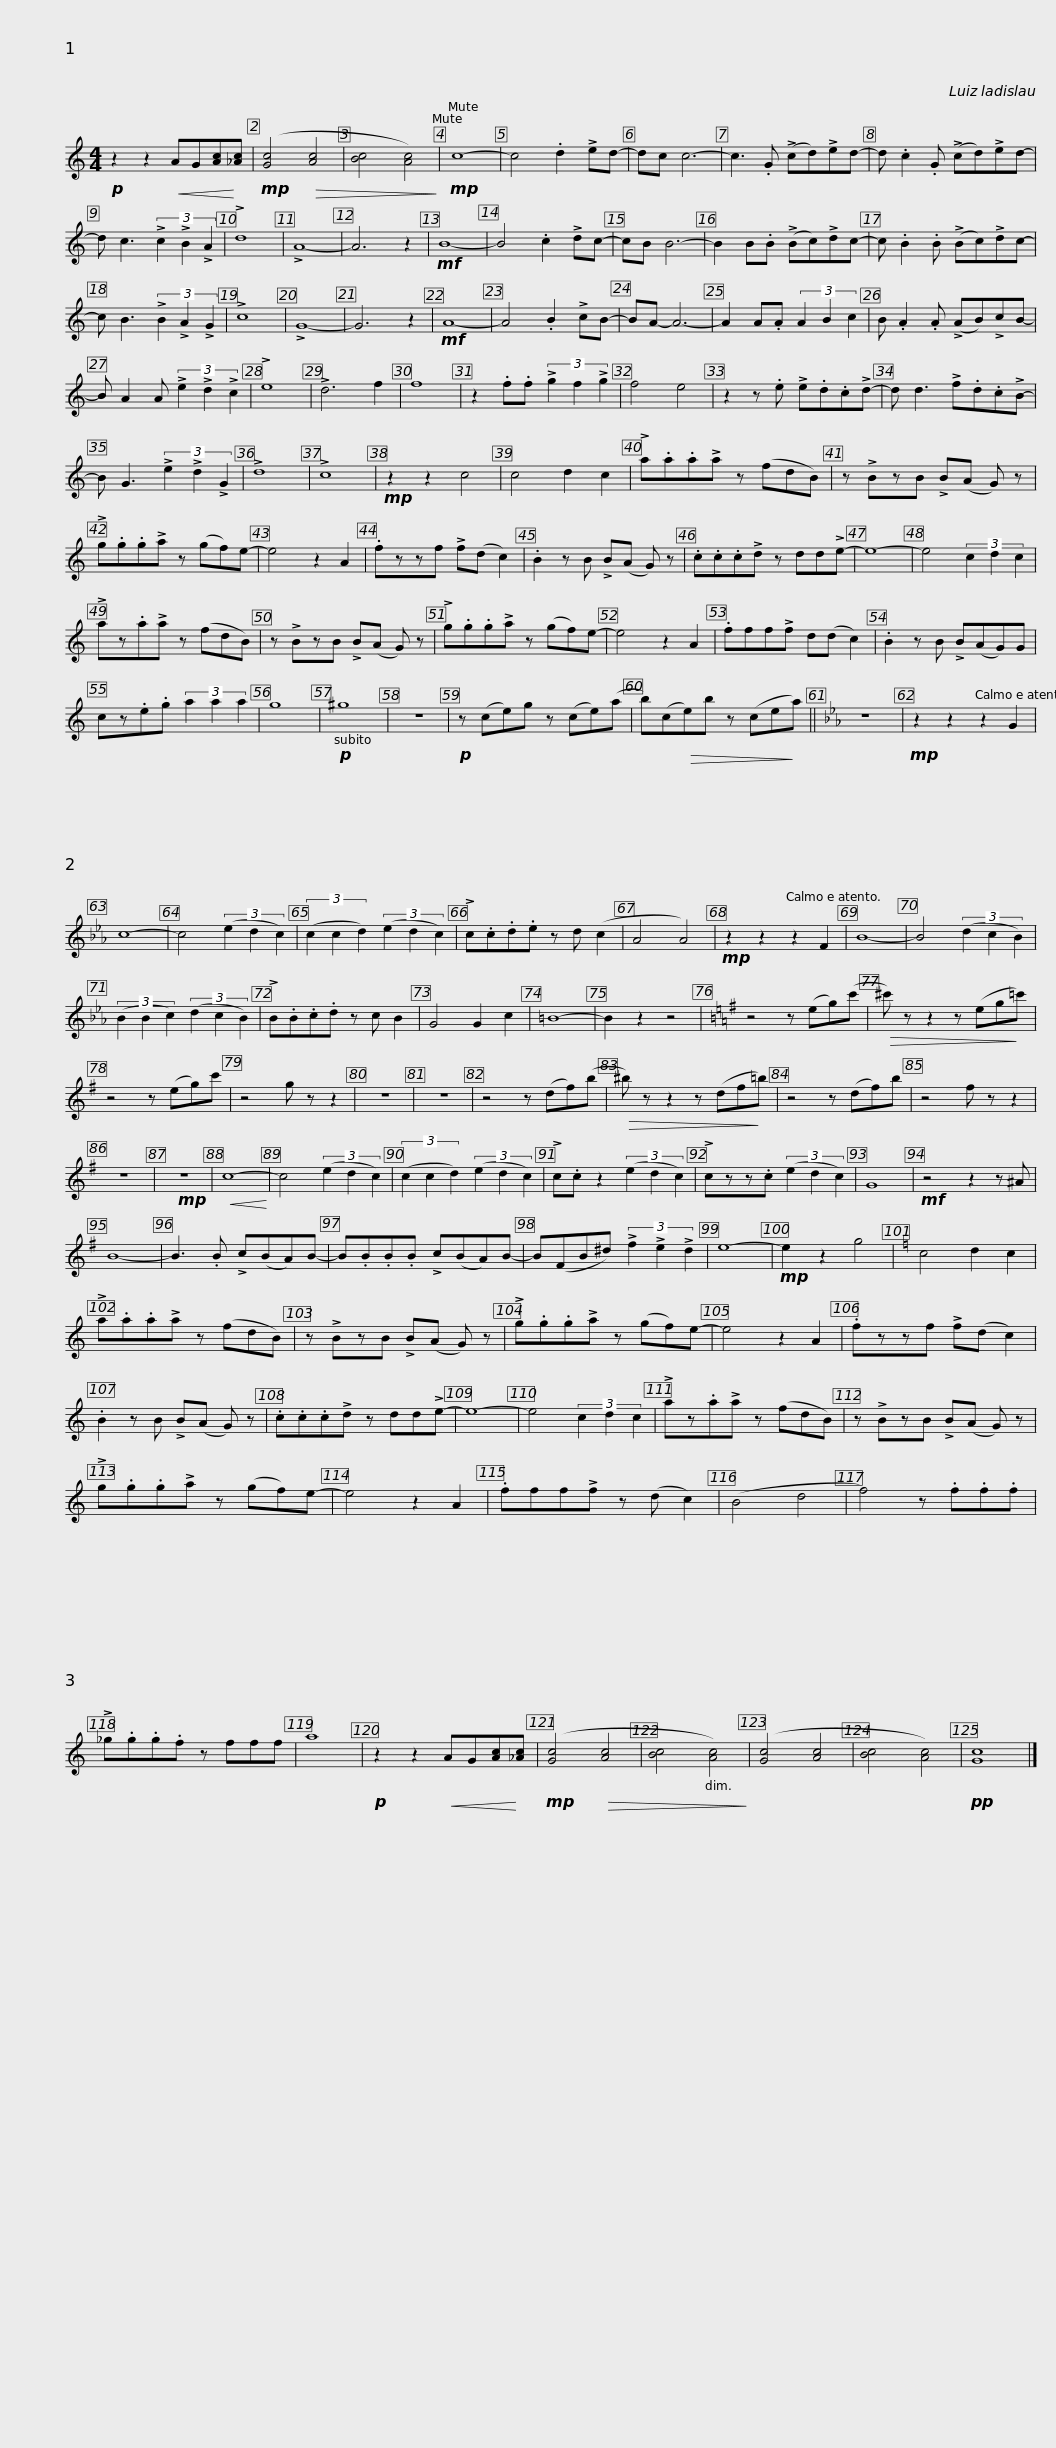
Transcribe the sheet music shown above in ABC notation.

X:1
L:1/8
M:4/4
I:linebreak $
K:none
V:1 treble transpose=-14
V:1
[K:C]!p! z2 z2!<(! AG[Ac]!<)![_Ac] |!mp! ([Gc]4!>(! [Ac]4 | [Bc]4 [Ac]4)!>)! |!mp! c8- | c4 .d2 !>!ed- | %5
 dc c6- |$ c3 .G (!>!cd)!>!ed- | d .c2 .G (!>!cd)!>!ed- | d c3 (3!>!c2 !>!B2 !>!A2 | !>!d8 | %10
 !>!A8- | A6 z2 |!mf! B8- |$ B4 .c2 !>!dc- | cB B6- | %15
 B2 B.B (!>!Bc)!>!dc- | c .B2 .B (!>!Bc)!>!dc- | c B3 (3!>!B2 !>!A2 !>!G2 | !>!c8 |$ !>!G8- | %20
 G6 z2 |!mf! A8- | A4 .B2 !>!cB- | BA- A6- | A2 A.A (3A2 B2 c2 | %25
 B .A2 .A (!>!AB)!>!cB- |$ B A2 A (3!>!e2 !>!d2 !>!c2 | !>!e8 | !>!d6 f2 | f8 | %30
 z2 .f.f (3!>!g2 f2 !>!g2 | f4 e4 | z2 z .e !>!e.d.c!>!d- |$ d d3 !>!f.d.c!>!B- | B G3 (3!>!e2 !>!d2 !>!G2 | %35
 !>!d8 | !>!c8 |!mp! z2 z2 c4 | c4 d2 c2 |$ !>!a.a.a!>!a z (fdB) | %40
 z !>!BzB !>!B(A G) z | !>!g.g.g!>!a z (gf)e- | e4 z2 A2 | .fzzf !>!f(d c2) |$ .B2 z B !>!B(A G) z | %45
 .c.c.c!>!d z dd!>!e- | e8- | e4 (3c2 d2 c2 | !>!az.a!>!a z (fdB) |$ z !>!BzB !>!B(A G) z | %50
 !>!g.g.g!>!a z (gf)e- | e4 z2 A2 | .fff!>!f d(d c2) | .B2 z B !>!B(AG)G |$ cz.e.g (3a2 a2 a2 | %55
 g8 |!p! ^g8 | z8 |!p! z (ce)g z (ce)(a | b)(c!>(!e)b z (ce!>)!a) ||$ %60
[K:Cmin] z8 |!mp! z2 z2 z2 G2 | c8- | c4 (3(e2 d2 c2) | (3(c2 c2 d2) (3(e2 d2 c2) | %65
 !>!c.c.d.e z d (c2 |$ A4 A4) |!mp! z2 z2 z2 F2 | B8- | B4 (3(d2 c2 B2) | %70
 (3(B2 B2 c2) (3(d2 c2 B2) | !>!B.B.c.d z c B2 |$ G4 G2 c2 | =B8- | B2 z2 z4 | %75
[K:Emin] z4 z (eg)(c' |!>(! ^c') z z2 z (eg!>)!=c') |$ z4 z (eg)c' | z4 g z z2 | z8 | %80
 z8 | z4 z (df)(b |!>(! ^b) z z2 z (df!>)!=b) |$ z4 z (df)b | z4 f z z2 | %85
 z8 |!mp! z8 |!<(! c8-!<)! | c4 (3(e2 d2 c2) | (3(c2 c2 d2) (3(e2 d2 c2) |$ %90
 !>!c.c z2 (3(e2 d2 c2) | !>!czz.c (3(e2 d2 c2) | G8 |!mf! z4 z2 z ^A | B8- | %95
 B3 .B !>!c(BA)B- |$ B.B.B.B !>!c(BA)B- | B(FB^d) (3!>!f2 !>!e2 !>!d2 | e8- |!mp! e2 z2 g4 | %100
[K:C] c4 d2 c2 |$ !>!a.a.a!>!a z (fdB) | z !>!BzB !>!B(A G) z | !>!g.g.g!>!a z (gf)e- | e4 z2 A2 | %105
 .fzzf !>!f(d c2) |$ .B2 z B !>!B(A G) z | .c.c.c!>!d z dd!>!e- | e8- | e4 (3c2 d2 c2 | %110
 !>!az.a!>!a z (fdB) |$ z !>!BzB !>!B(A G) z | !>!g.g.g!>!a z (gf)e- | e4 z2 A2 | .fff!>!f z (d c2) | %115
 (B4 d4 | f4) z .f.f.f |$ !>!_g.g.g.f z fff | a8 |!p! z2 z2!<(! AG[Ac]!<)![_Ac] | %120
!mp! ([Gc]4!>(! [Ac]4 | [Bc]4 [Ac]4)!>)! | ([Gc]4 [Ac]4 |$ [Bc]4 [Ac]4) |!pp! [Gc]8 |] %125
